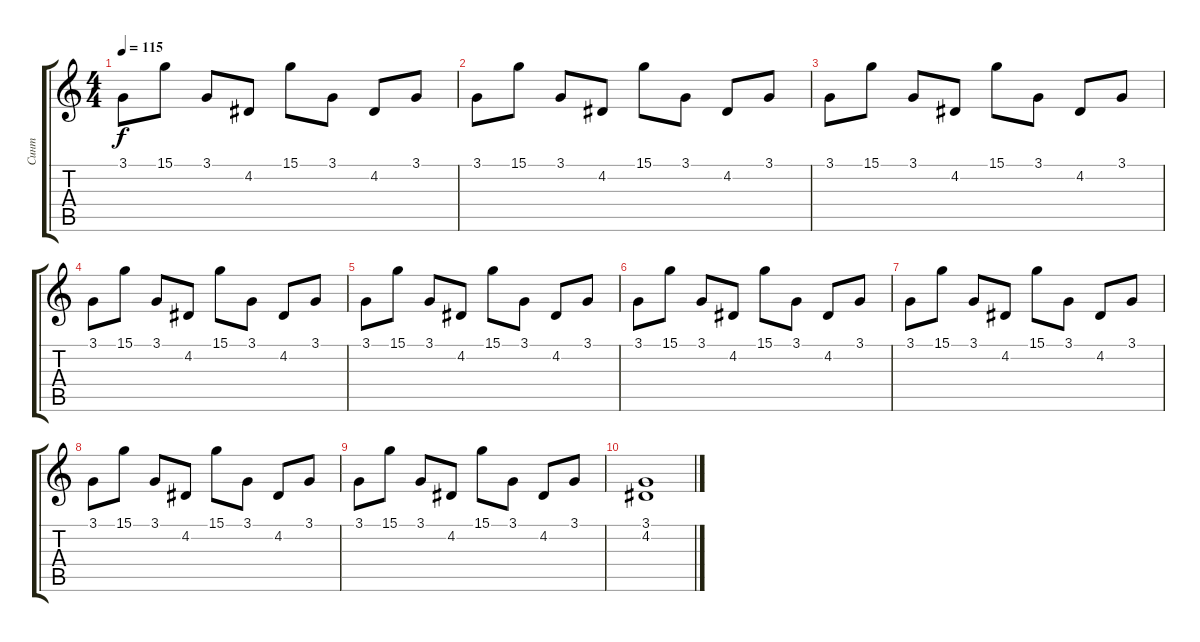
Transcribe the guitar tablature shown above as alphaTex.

\track ("Синт" "Синт") {instrument orchestralharp}
\staff {score tabs}
\tuning (E4 B3 G3 D3 A2 E2) {hide}
\ts (4 4)
\tempo 115
\clef g2
\ks c
3.1.8{dy f} 15.1.8 3.1.8 4.2.8 15.1.8 3.1.8 4.2.8 3.1.8 |
3.1.8 15.1.8 3.1.8 4.2.8 15.1.8 3.1.8 4.2.8 3.1.8 |
3.1.8 15.1.8 3.1.8 4.2.8 15.1.8 3.1.8 4.2.8 3.1.8 |
3.1.8 15.1.8 3.1.8 4.2.8 15.1.8 3.1.8 4.2.8 3.1.8 |
3.1.8 15.1.8 3.1.8 4.2.8 15.1.8 3.1.8 4.2.8 3.1.8 |
3.1.8 15.1.8 3.1.8 4.2.8 15.1.8 3.1.8 4.2.8 3.1.8 |
3.1.8 15.1.8 3.1.8 4.2.8 15.1.8 3.1.8 4.2.8 3.1.8 |
3.1.8 15.1.8 3.1.8 4.2.8 15.1.8 3.1.8 4.2.8 3.1.8 |
3.1.8 15.1.8 3.1.8 4.2.8 15.1.8 3.1.8 4.2.8 3.1.8 |
(3.1 4.2).1
